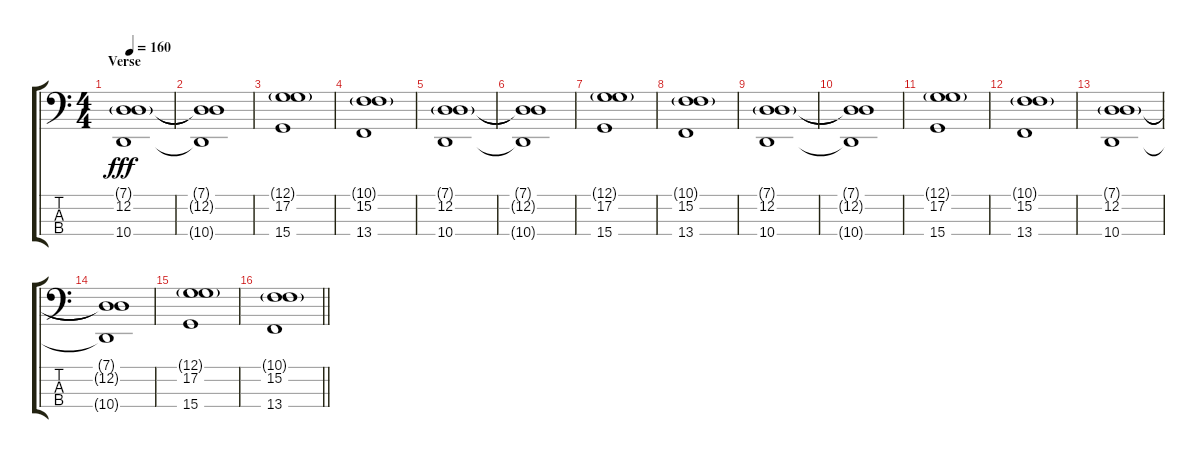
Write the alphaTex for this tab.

\track "" {instrument choiraahs}
\staff {score tabs}
\tuning (G2 D2 A1 E1) {hide}
\ts (4 4)
\section ("" "Verse")
\tempo 160
\clef f4
\ks c
(7.1{g} 12.2 10.4).1{dy fff} |
(7.1{t} 12.2{t} 10.4{t}).1 |
(12.1{g} 17.2 15.4).1 |
(10.1{g} 15.2 13.4).1 |
(7.1{g} 12.2 10.4).1 |
(7.1{t} 12.2{t} 10.4{t}).1 |
(12.1{g} 17.2 15.4).1 |
(10.1{g} 15.2 13.4).1 |
(7.1{g} 12.2 10.4).1 |
(7.1{t} 12.2{t} 10.4{t}).1 |
(12.1{g} 17.2 15.4).1 |
(10.1{g} 15.2 13.4).1 |
(7.1{g} 12.2 10.4).1 |
(7.1{t} 12.2{t} 10.4{t}).1 |
(12.1{g} 17.2 15.4).1 |
\barLineRight lightlight
(10.1{g} 15.2 13.4).1
